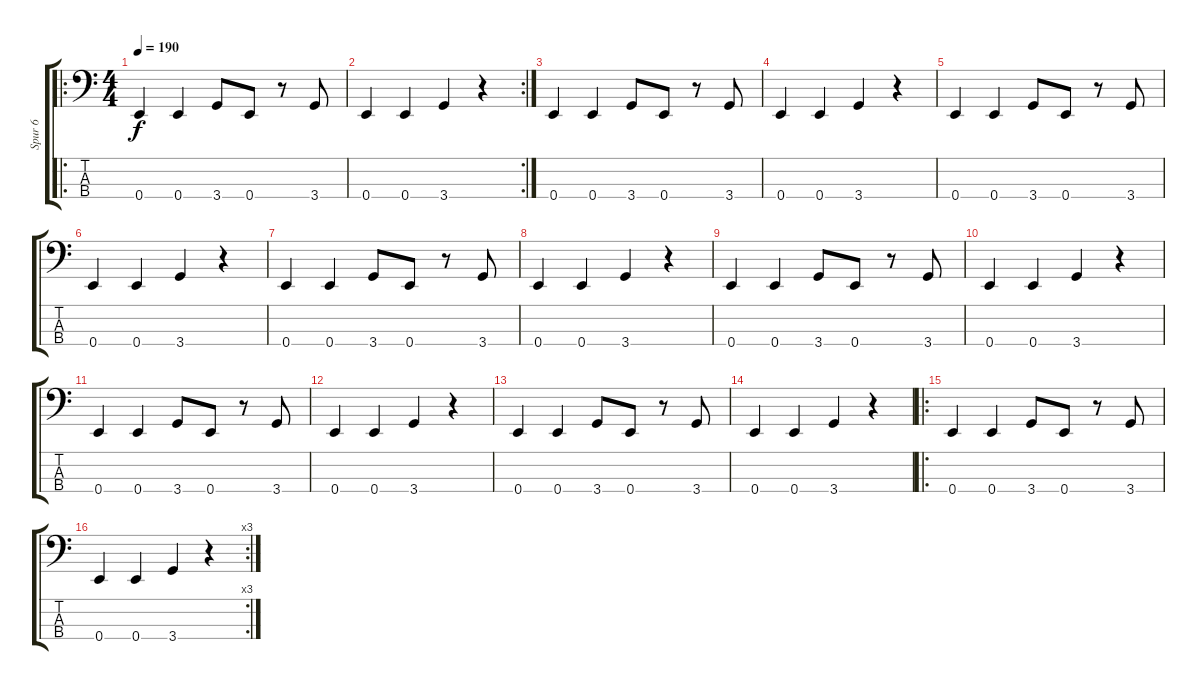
\track ("Spur 6" "Spur 6") {instrument electricbasspick}
\staff {score tabs}
\tuning (G2 D2 A1 E1) {hide}
\ro
\ts (4 4)
\tempo 190
\clef f4
\ks c
0.4.4{dy f} 0.4.4 3.4.8 0.4.8 r.8 3.4.8 |
\rc 2
0.4.4 0.4.4 3.4.4 r.4 |
0.4.4 0.4.4 3.4.8 0.4.8 r.8 3.4.8 |
0.4.4 0.4.4 3.4.4 r.4 |
0.4.4 0.4.4 3.4.8 0.4.8 r.8 3.4.8 |
0.4.4 0.4.4 3.4.4 r.4 |
0.4.4 0.4.4 3.4.8 0.4.8 r.8 3.4.8 |
0.4.4 0.4.4 3.4.4 r.4 |
0.4.4 0.4.4 3.4.8 0.4.8 r.8 3.4.8 |
0.4.4 0.4.4 3.4.4 r.4 |
0.4.4 0.4.4 3.4.8 0.4.8 r.8 3.4.8 |
0.4.4 0.4.4 3.4.4 r.4 |
0.4.4 0.4.4 3.4.8 0.4.8 r.8 3.4.8 |
0.4.4 0.4.4 3.4.4 r.4 |
\ro
0.4.4 0.4.4 3.4.8 0.4.8 r.8 3.4.8 |
\rc 3
0.4.4 0.4.4 3.4.4 r.4
